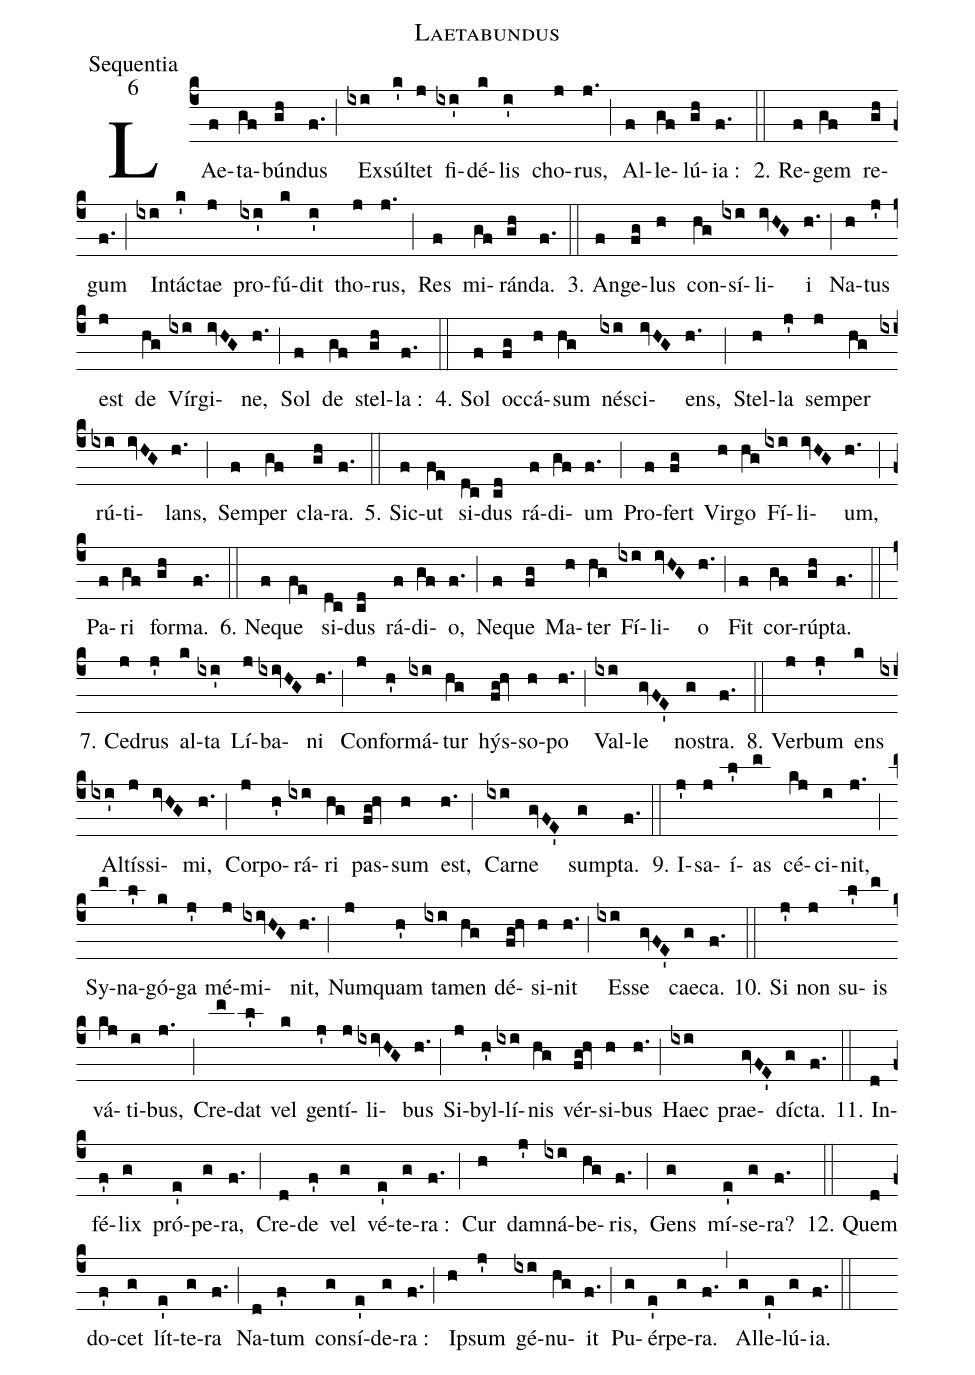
name:Laetabundus;
office-part:Sequentia;
mode:6;
%%
(c4) LAe(f)ta(gf)bún(gh)dus(f.) (;) Ex(ixi)súl(k')tet(j) fi(ixi')dé(k)lis(i') cho(j)rus,(j.) (;) Al(f)le(gf)lú(gh){ia} :(f.) (::)
2. Re(f)gem(gf) re(gh)gum(f.) (;) In(ixi)tá(k')ctae(j) pro(ixi')fú(k)dit(i') tho(j)rus,(j.) (;) Res(f) mi(gf)rán(gh)da.(f.) (::)
3. An(f)ge(fg)lus(h) con(hg)sí(ixi)li(ivHG)i(h.) (;) Na(h)tus(j') est(j) de(hg) Vír(ixi)gi(ivHG)ne,(h.) (;) Sol(f) de(gf) stel(gh)la :(f.) (::)
4. Sol(f) oc(fg)cá(h)sum(hg) né(ixi)sci(ivHG)ens,(h.) (;) Stel(h)la(j') sem(j)per(hg) <nlba>rú(ixi)ti</nlba>(ivHG)lans,(h.) (;) Sem(f)per(gf) cla(gh)ra.(f.) (::)
5. Sic(f)ut(fe) si(dc)dus(cd) rá(f)di(gf)um(f.) (;) Pro(f)fert(fg) Vir(h)go(hg) Fí(ixi)li(ivHG)um,(h.) (;) Pa(f)ri(gf) for(gh)ma.(f.) (::)
6. Ne(f)que(fe) si(dc)dus(cd) rá(f)di(gf)o,(f.) (;) Ne(f)que(fg) Ma(h)ter(hg) Fí(ixi)li(ivHG)o(h.) (;) Fit(f) cor(gf)rú(gh)pta.(f.) (::)
7. Ce(j)drus(j') al(k)ta(ixi') Lí(j)ba(ixivHG)ni(h.) (;) Con(j)for(h')má(ixi)tur(hg) hýs(fg!hv)so(h)po(h.) (;) Val(ixi)le(gvFE') no(g)stra.(f.) (::)
8. Ver(j)bum(j') ens(k) Al(ixi')tís(j)si(ivHG)mi,(h.) (;) Cor(j)po(h')rá(ixi)ri(hg) pas(fg!hv)sum(h) est,(h.) (;) Car(ixi)ne(gvFE') sum(g)pta.(f.) (::)
9. I(j')sa(j)í(l')as(m) cé(kj)ci(i)nit,(j.) (;) Sy(m)na(l')gó(k)ga(j') mé(j)mi(ixivHG)nit,(h.) (;) Num(j)quam(h') ta(ixi)men(hg) dé(fg!hv)si(h)nit(h.) (;) Es(ixi)se(gvFE') cae(g)ca.(f.) (::)
10. Si(j') non(j) su(l')is(m) vá(kj)ti(i)bus,(j.) (;) Cre(m)dat(l') vel(k) gen(j')tí(j)li(ixivHG)bus(h.) (;) Si(j)byl(h')lí(ixi)nis(hg) vér(fg!hv)si(h)bus(h.) (;) Haec(ixi) prae(gvFE')dí(g)cta.(f.) (::)
11. In(d)fé(f')lix(g) pró(e')pe(g)ra,(f.) (;) Cre(d)de(f') vel(g) vé(e')te(g)ra :(f.) (;) Cur(h) da(j')mná(ixi)be(hg)ris,(f.) (;) Gens(g) mí(e')se(g)ra?(f.) (::)
12. Quem(d) do(f')cet(g) lít(e')te(g)ra(f.) (;) Na(d)tum(f') con(g)sí(e')de(g)ra :(f.) (;) I(h)psum(j') gé(ixi)nu(hg)it(f.) (;) Pu(g)ér(e')pe(g)ra.(f.) (,) Al(g)le(e')lú(g){ia}.(f.) (::)
